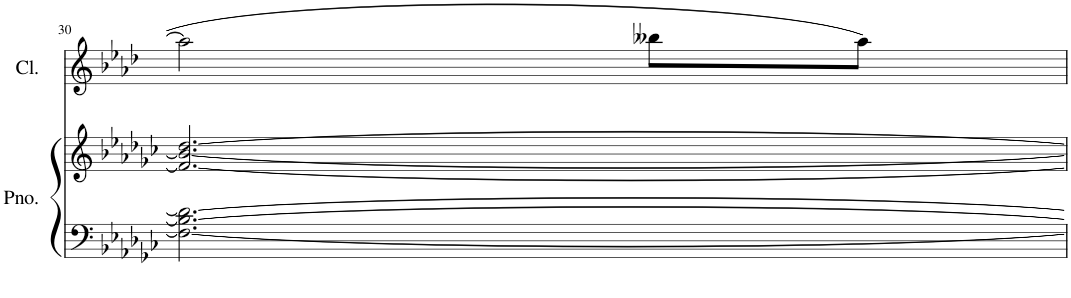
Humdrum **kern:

**kern	**kern	**kern
*part2	*part2	*part1
*staff3	*staff2	*staff1
*I"Piano	*	*I"Clarinet
*I'Pno.	*	*I'Cl.
!!LO:PB:g=z
*clefF4	*clefG2	*clefG2
*	*	*Trd1c2
*k[b-e-a-d-g-c-]	*k[b-e-a-d-g-c-]	*k[b-e-a-d-]
*M3/4	*M3/4	*M3/4
=30	=30	=30
2.F-\_ 2.B-\_ 2.d-\_	2.f-/_ 2.b-/_ [2.dd-/	2aa-\]
.	.	8bb--X\L
.	.	8aa-\J
=	=	=
*-	*-	*-
